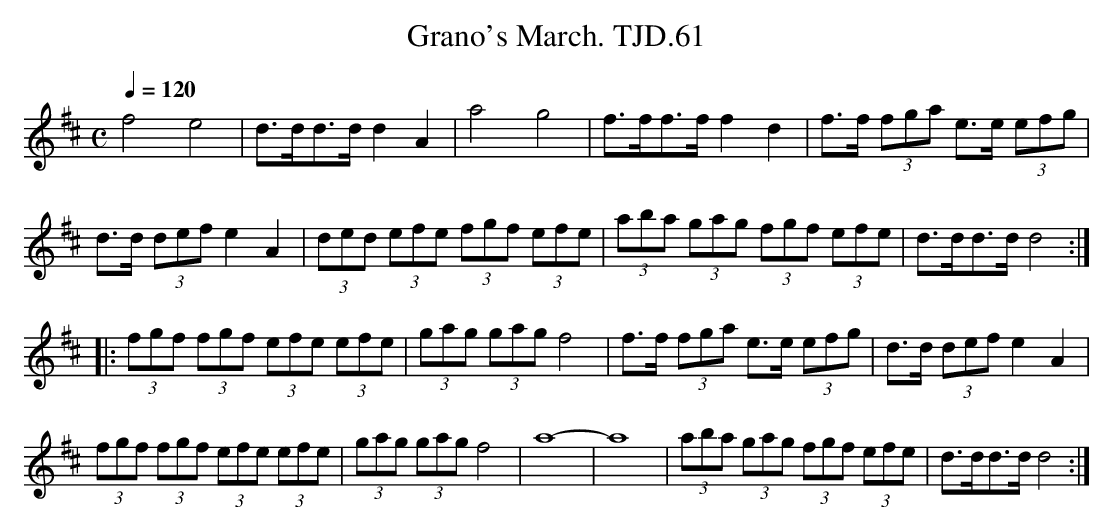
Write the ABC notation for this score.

X:1
T:Grano's March. TJD.61
L:1/8
M:C
Q:1/4=120
K:D
f4e4|d>dd>dd2A2|a4g4|f>ff>ff2d2|f>f (3fga e>e (3efg|!
d>d (3def e2A2|(3ded (3efe (3fgf (3efe|(3aba (3gag (3fgf (3efe|d>dd>dd4:|!
|:(3fgf (3fgf (3efe (3efe|(3gag (3gag f4|f>f (3fga e>e (3efg|d>d (3def e2A2|!
(3fgf (3fgf (3efe (3efe|(3gag (3gag f4|a8-|a8|(3aba (3gag (3fgf (3efe|d>dd>dd4:|]
